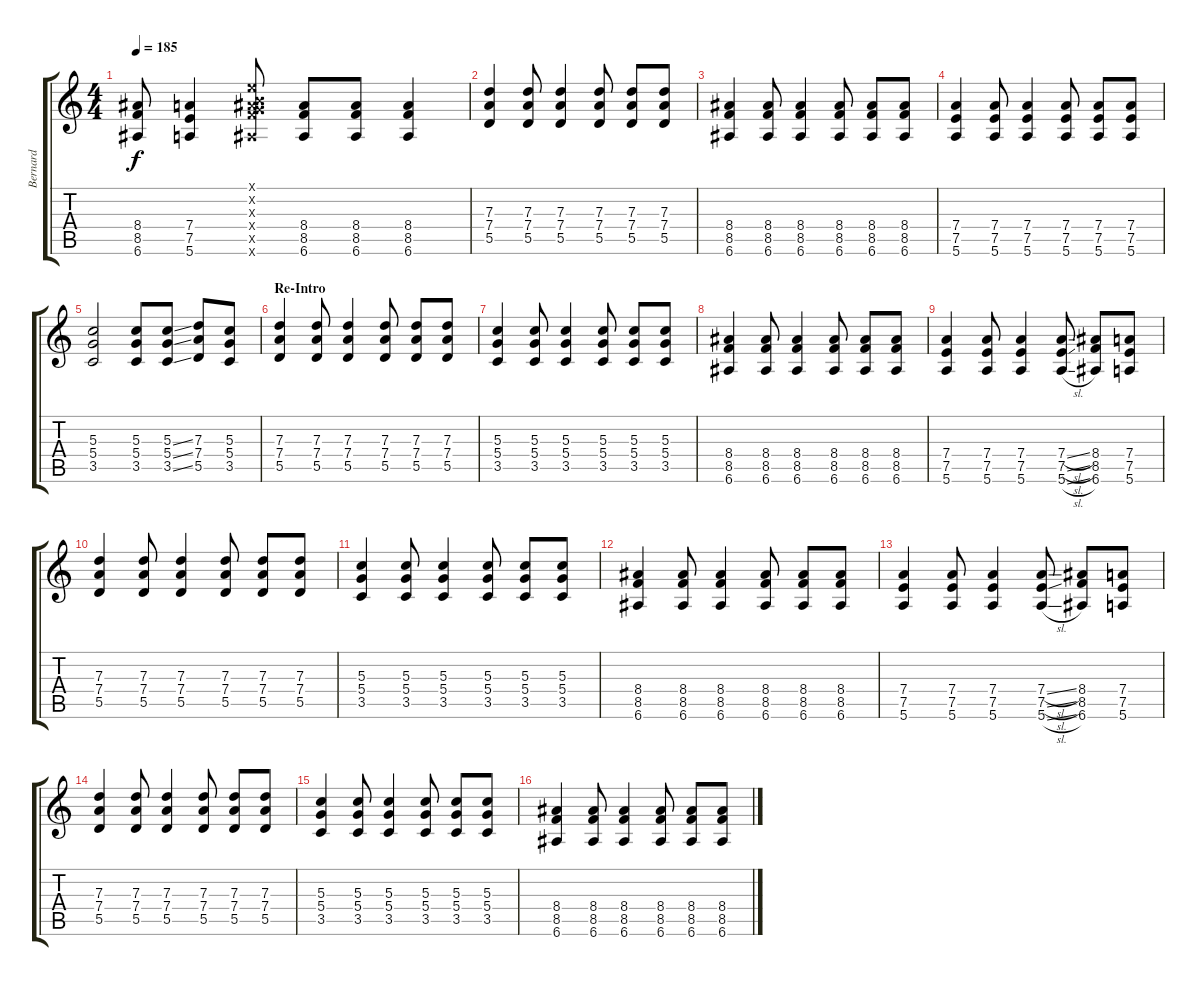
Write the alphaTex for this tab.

\track ("Bernard" "Bernard") {instrument distortionguitar}
\staff {score tabs}
\tuning (E4 B3 G3 D3 A2 E2) {hide}
\ts (4 4)
\tempo 185
\clef g2
\ks c
(8.4{t} 8.5{t} 6.6{t}).8{dy f} (7.4 7.5 5.6).4 (0.1{x} 0.2{x} 0.3{x} 8.4{x} 8.5{x} 6.6{x}).8 (8.4 8.5 6.6).8 (8.4 8.5 6.6).8 (8.4 8.5 6.6).4 |
(7.3 7.4 5.5).4 (7.3 7.4 5.5).8 (7.3 7.4 5.5).4 (7.3 7.4 5.5).8 (7.3 7.4 5.5).8 (7.3 7.4 5.5).8 |
(8.4 8.5 6.6).4 (8.4 8.5 6.6).8 (8.4 8.5 6.6).4 (8.4 8.5 6.6).8 (8.4 8.5 6.6).8 (8.4 8.5 6.6).8 |
(7.4 7.5 5.6).4 (7.4 7.5 5.6).8 (7.4 7.5 5.6).4 (7.4 7.5 5.6).8 (7.4 7.5 5.6).8 (7.4 7.5 5.6).8 |
(5.3 5.4 3.5).2 (5.3 5.4 3.5).8 (5.3{ss} 5.4{ss} 3.5{ss}).8 (7.3 7.4 5.5).8 (5.3 5.4 3.5).8 |
\section ("" "Re-Intro")
(7.3 7.4 5.5).4 (7.3 7.4 5.5).8 (7.3 7.4 5.5).4 (7.3 7.4 5.5).8 (7.3 7.4 5.5).8 (7.3 7.4 5.5).8 |
(5.3 5.4 3.5).4 (5.3 5.4 3.5).8 (5.3 5.4 3.5).4 (5.3 5.4 3.5).8 (5.3 5.4 3.5).8 (5.3 5.4 3.5).8 |
(8.4 8.5 6.6).4 (8.4 8.5 6.6).8 (8.4 8.5 6.6).4 (8.4 8.5 6.6).8 (8.4 8.5 6.6).8 (8.4 8.5 6.6).8 |
(7.4 7.5 5.6).4 (7.4 7.5 5.6).8 (7.4 7.5 5.6).4 (7.4{sl} 7.5{sl} 5.6{sl}).8 (8.4 8.5 6.6).8 (7.4 7.5 5.6).8 |
(7.3 7.4 5.5).4 (7.3 7.4 5.5).8 (7.3 7.4 5.5).4 (7.3 7.4 5.5).8 (7.3 7.4 5.5).8 (7.3 7.4 5.5).8 |
(5.3 5.4 3.5).4 (5.3 5.4 3.5).8 (5.3 5.4 3.5).4 (5.3 5.4 3.5).8 (5.3 5.4 3.5).8 (5.3 5.4 3.5).8 |
(8.4 8.5 6.6).4 (8.4 8.5 6.6).8 (8.4 8.5 6.6).4 (8.4 8.5 6.6).8 (8.4 8.5 6.6).8 (8.4 8.5 6.6).8 |
(7.4 7.5 5.6).4 (7.4 7.5 5.6).8 (7.4 7.5 5.6).4 (7.4{sl} 7.5{sl} 5.6{sl}).8 (8.4 8.5 6.6).8 (7.4 7.5 5.6).8 |
(7.3 7.4 5.5).4{volume 9} (7.3 7.4 5.5).8 (7.3 7.4 5.5).4 (7.3 7.4 5.5).8 (7.3 7.4 5.5).8 (7.3 7.4 5.5).8 |
(5.3 5.4 3.5).4 (5.3 5.4 3.5).8 (5.3 5.4 3.5).4 (5.3 5.4 3.5).8 (5.3 5.4 3.5).8 (5.3 5.4 3.5).8 |
(8.4 8.5 6.6).4 (8.4 8.5 6.6).8 (8.4 8.5 6.6).4 (8.4 8.5 6.6).8 (8.4 8.5 6.6).8 (8.4 8.5 6.6).8
